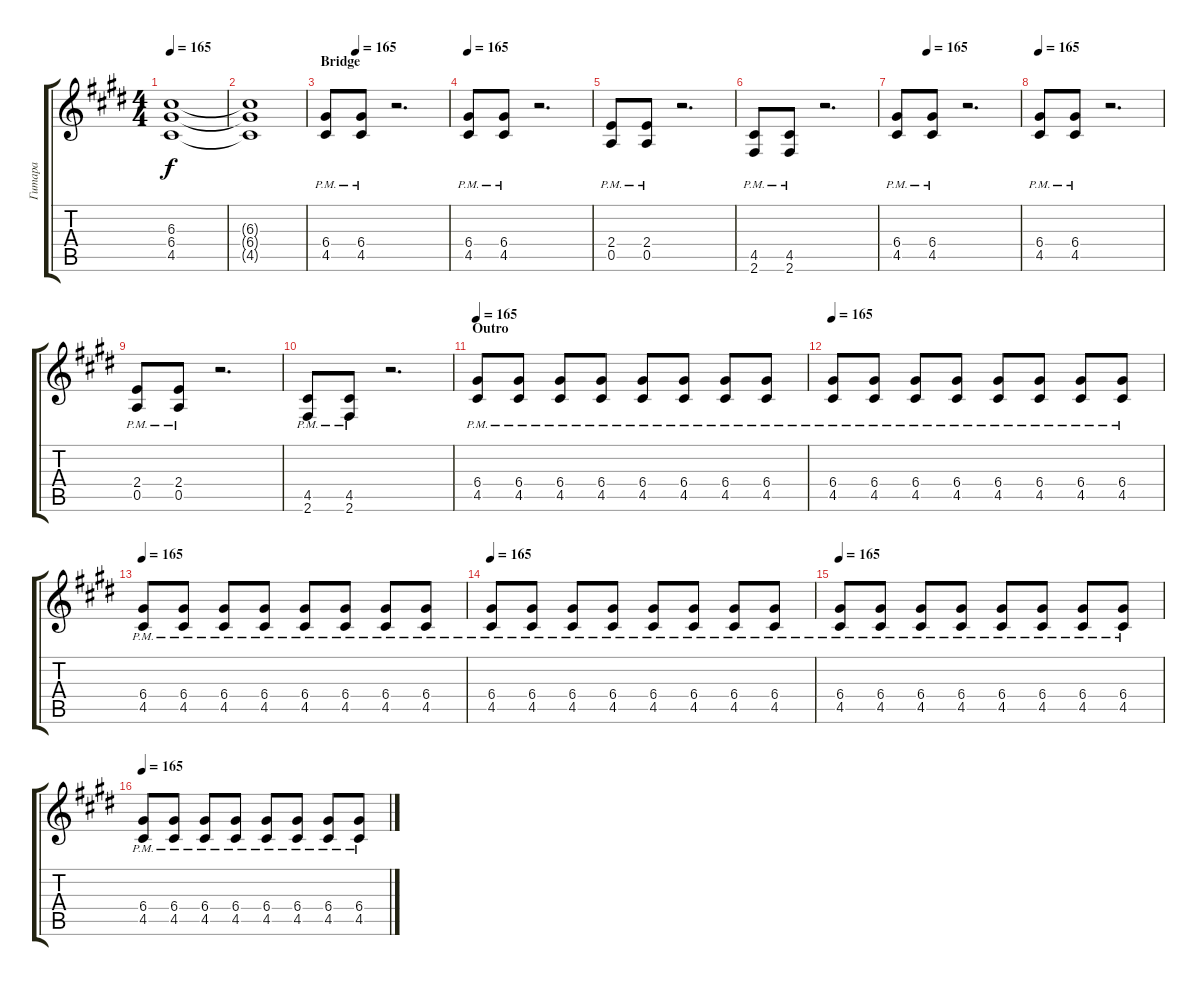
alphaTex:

\track ("Гитара" "Гитара") {instrument overdrivenguitar}
\staff {score tabs}
\tuning (E4 B3 G3 D3 A2 E2) {hide}
\ts (4 4)
\tempo 165
\clef g2
\ks e
(6.3{t} 6.4{t} 4.5{t}).1{dy f} |
(6.3{t} 6.4{t} 4.5{t}).1 |
\section ("" "Bridge")
\tempo (165 0.25)
(6.4{pm} 4.5{pm}).8{volume 6} (6.4 4.5{pm}).8{volume 14} r.2{d} |
\tempo 165
(6.4{pm} 4.5{pm}).8{volume 6} (6.4 4.5{pm}).8{volume 14} r.2{d} |
(2.4{pm} 0.5{pm}).8{volume 6} (2.4 0.5{pm}).8{volume 14} r.2{d} |
(4.5{pm} 2.6{pm}).8 (4.5{pm} 2.6).8 r.2{d} |
\tempo (165 0.25)
(6.4{pm} 4.5{pm}).8{volume 6} (6.4 4.5{pm}).8{volume 14} r.2{d} |
\tempo 165
(6.4{pm} 4.5{pm}).8{volume 6} (6.4 4.5{pm}).8{volume 14} r.2{d} |
(2.4{pm} 0.5{pm}).8{volume 6} (2.4 0.5{pm}).8{volume 14} r.2{d} |
(4.5{pm} 2.6{pm}).8 (4.5{pm} 2.6).8 r.2{d} |
\section ("" "Outro")
\tempo 165
(6.4{pm} 4.5{pm}).8 (6.4{pm} 4.5{pm}).8 (6.4{pm} 4.5{pm}).8 (6.4{pm} 4.5{pm}).8 (6.4 4.5{pm}).8 (6.4{pm} 4.5{pm}).8 (6.4{pm} 4.5{pm}).8 (6.4{pm} 4.5{pm}).8 |
\tempo 165
(6.4{pm} 4.5{pm}).8 (6.4{pm} 4.5{pm}).8 (6.4{pm} 4.5{pm}).8 (6.4{pm} 4.5{pm}).8 (6.4 4.5{pm}).8 (6.4{pm} 4.5{pm}).8 (6.4{pm} 4.5{pm}).8 (6.4{pm} 4.5{pm}).8 |
\tempo 165
(6.4{pm} 4.5{pm}).8 (6.4{pm} 4.5{pm}).8 (6.4{pm} 4.5{pm}).8 (6.4{pm} 4.5{pm}).8 (6.4 4.5{pm}).8 (6.4{pm} 4.5{pm}).8 (6.4{pm} 4.5{pm}).8 (6.4{pm} 4.5{pm}).8 |
\tempo 165
(6.4{pm} 4.5{pm}).8 (6.4{pm} 4.5{pm}).8 (6.4{pm} 4.5{pm}).8 (6.4{pm} 4.5{pm}).8 (6.4 4.5{pm}).8 (6.4{pm} 4.5{pm}).8 (6.4{pm} 4.5{pm}).8 (6.4{pm} 4.5{pm}).8 |
\tempo 165
(6.4{pm} 4.5{pm}).8 (6.4{pm} 4.5{pm}).8 (6.4{pm} 4.5{pm}).8 (6.4{pm} 4.5{pm}).8 (6.4 4.5{pm}).8 (6.4{pm} 4.5{pm}).8 (6.4{pm} 4.5{pm}).8 (6.4{pm} 4.5{pm}).8 |
\tempo 165
(6.4{pm} 4.5{pm}).8 (6.4{pm} 4.5{pm}).8 (6.4{pm} 4.5{pm}).8 (6.4{pm} 4.5{pm}).8 (6.4 4.5{pm}).8 (6.4{pm} 4.5{pm}).8 (6.4{pm} 4.5{pm}).8 (6.4{pm} 4.5{pm}).8
